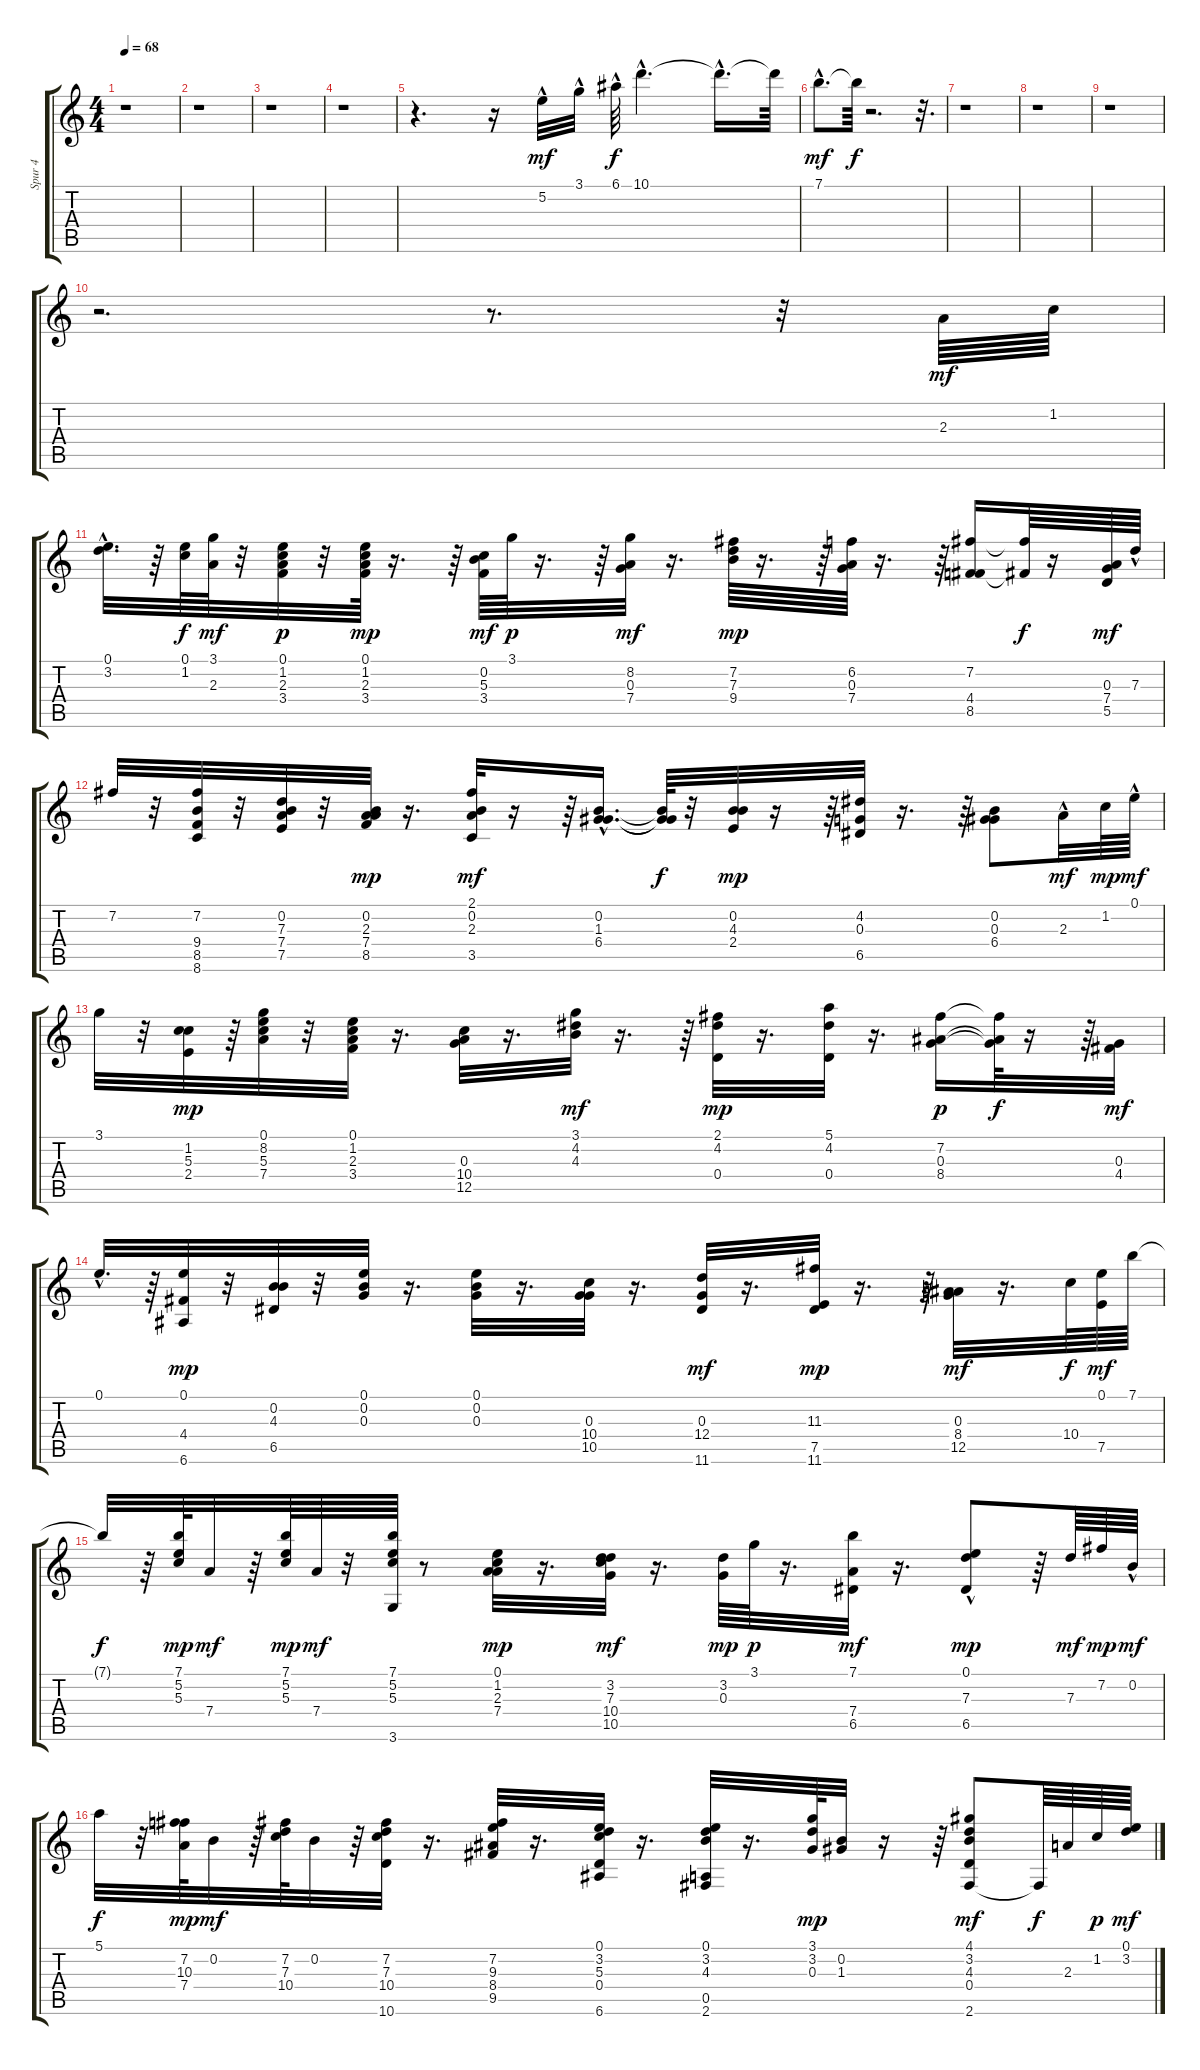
\track ("Spur 4" "Spur 4") {instrument electricguitarjazz}
\staff {score tabs}
\tuning (E4 B3 G3 D3 A2 E2) {hide}
\ts (4 4)
\tempo 68
\clef g2
\ks c
r.1{dy mf instrument electricguitarjazz} |
r.1 |
r.1 |
r.1 |
r.4{d} r.16 5.2{hac}.32 3.1{hac}.32 6.1{hac}.64{dy f} 10.1{hac}.4{d} 10.1{hac t}.16{d} 10.1{t}.64 |
7.1{hac}.8{d dy mf} 7.1{t}.64{dy f} r.2{d} r.32{d} |
r.1 |
r.1 |
r.1 |
r.2{d} r.8{d} r.32 2.3.64{dy mf} 1.2.64 |
(0.1{hac} 3.2{hac}).32{d} r.64 (0.1 1.2).64{dy f} (3.1 2.3).64{dy mf} r.32 (0.1 1.2 2.3 3.4).32{dy p} r.32 (0.1 1.2 2.3 3.4).64{dy mp} r.16{d} r.64 (0.2 5.3 3.4).64{dy mf} 3.1.64{dy p} r.16{d} r.64 (8.2 0.3 7.4).32{dy mf} r.16{d} (7.2 7.3 9.4).64{dy mp} r.16{d} r.64 (6.2 0.3 7.4).64 r.16{d} r.64 (7.2 4.4 8.5).16 (7.2{t} 4.4{t}).64{dy f} r.16 (0.3 7.4 5.5).64{dy mf} 7.3{hac}.64 |
7.2.32 r.32 (7.2 9.4 8.5 8.6).32 r.32 (0.2 7.3 7.4 7.5).32 r.32 (0.2 2.3 7.4 8.5).32{dy mp} r.16{d} (2.1 0.2 2.3 3.5).32{dy mf} r.16 r.64 (0.2{hac} 1.3{hac} 6.4{hac}).16{d} (0.2{t} 1.3{t} 6.4{t}).64{dy f} r.32 (0.2 4.3 2.4).32{dy mp} r.16 r.64 (4.2 0.3 6.5).32 r.16{d} r.64 (0.2 0.3 6.4).8 2.3{hac}.32{dy mf} 1.2.64{dy mp} 0.1{hac}.64{dy mf} |
3.1.32 r.32 (1.2 5.3 2.4).32{dy mp} r.64 (0.1 8.2 5.3 7.4).32 r.32 (0.1 1.2 2.3 3.4).32 r.16{d} (0.3 10.4 12.5).32 r.16{d} (3.1 4.2 4.3).32{dy mf} r.16{d} r.64 (2.1 4.2 0.4).32{dy mp} r.16{d} (5.1 4.2 0.4).32 r.16{d} (7.2 0.3 8.4).16{dy p} (7.2{t} 0.3{t} 8.4{t}).64{dy f} r.16 r.64 (0.3 4.4).32{dy mf} |
0.1{hac}.32{d} r.64 (0.1 4.4 6.6).32{dy mp} r.32 (0.2 4.3 6.5).32 r.32 (0.1 0.2 0.3).32 r.16{d} (0.1 0.2 0.3).32 r.16{d} (0.3 10.4 10.5).32 r.16{d} (0.3 12.4 11.6).32{dy mf} r.16{d} (11.3 7.5 11.6).32{dy mp} r.16{d} r.64 (0.3 8.4 12.5).32{dy mf} r.16{d} 10.4.64{dy f} (0.1 7.5).64{dy mf} 7.1.64 |
7.1{t}.32{dy f} r.64 (7.1 5.2 5.3).64{dy mp} 7.4.32{dy mf} r.64 (7.1 5.2 5.3).64{dy mp} 7.4.64{dy mf} r.32 (7.1 5.2 5.3 3.6).64 r.8 (0.1 1.2 2.3 7.4).32{dy mp} r.16{d} (3.2 7.3 10.4 10.5).32{dy mf} r.16{d} (3.2 0.3).64{dy mp} 3.1.64{dy p} r.16{d} (7.1 7.4 6.5).32{dy mf} r.16{d} (0.1 7.3{hac} 6.5{hac}).8{dy mp} r.64 7.3.64{dy mf} 7.2.64{dy mp} 0.2{hac}.64{dy mf} |
5.1.32{dy f} r.32 (7.2 10.3 7.4).64{dy mp} 0.2.32{dy mf} r.64 (7.2 7.3 10.4).64 0.2.32 r.64 (7.2 7.3 10.4 10.6).32 r.16{d} (7.2 9.3 8.4 9.5).32 r.16{d} (0.1 3.2 5.3 0.4 6.6).32 r.16{d} (0.1 3.2 4.3 0.5 2.6).32 r.16{d} (3.1 3.2 0.3).64{dy mp} (0.2 1.3).32 r.16 r.64 (4.1 3.2 4.3 0.4 2.6).8{dy mf} 2.6{t}.64{dy f} 2.3.64 1.2.64{dy p} (0.1 3.2).64{dy mf}
